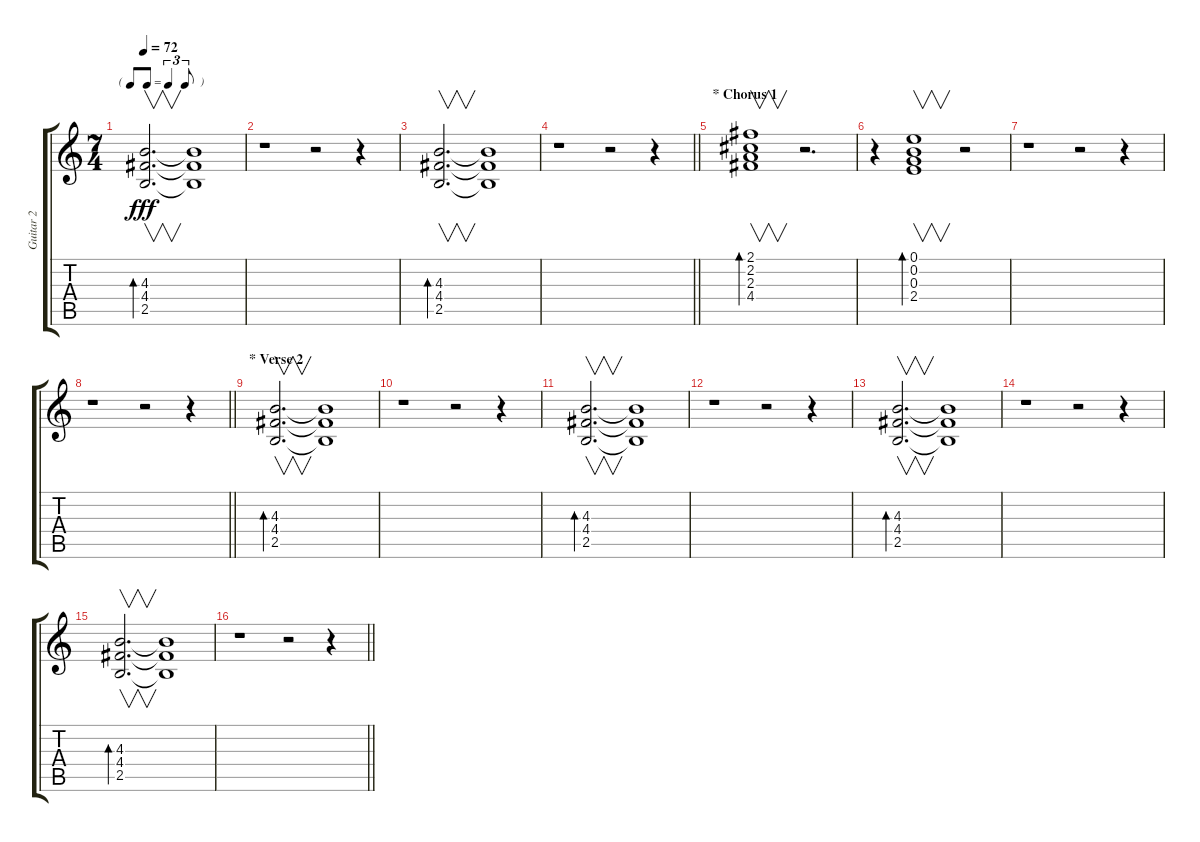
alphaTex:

\track ("Guitar 2" "Guitar 2") {instrument electricguitarjazz}
\staff {score tabs}
\tuning (E4 B3 G3 D3 A2 E2) {hide}
\ts (7 4)
\tf triplet8th
\tempo 72
\clef g2
\ks c
(4.3 4.4 2.5).2{v d bd 60 dy fff} (4.3{t} 4.4{t} 2.5{t}).1 |
r.1 r.2 r.4 |
(4.3 4.4 2.5).2{v d bd 60} (4.3{t} 4.4{t} 2.5{t}).1 |
\barLineRight lightlight
r.1 r.2 r.4 |
\section ("" "* Chorus 1")
(2.1 2.2 2.3 4.4).1{v bd 60} r.2{d} |
r.4 (0.1 0.2 0.3 2.4).1{v bd 60} r.2 |
r.1 r.2 r.4 |
\barLineRight lightlight
r.1 r.2 r.4 |
\section ("" "* Verse 2")
(4.3 4.4 2.5).2{v d bd 60} (4.3{t} 4.4{t} 2.5{t}).1 |
r.1 r.2 r.4 |
(4.3 4.4 2.5).2{v d bd 60} (4.3{t} 4.4{t} 2.5{t}).1 |
r.1 r.2 r.4 |
(4.3 4.4 2.5).2{v d bd 60} (4.3{t} 4.4{t} 2.5{t}).1 |
r.1 r.2 r.4 |
(4.3 4.4 2.5).2{v d bd 60} (4.3{t} 4.4{t} 2.5{t}).1 |
\barLineRight lightlight
r.1 r.2 r.4
